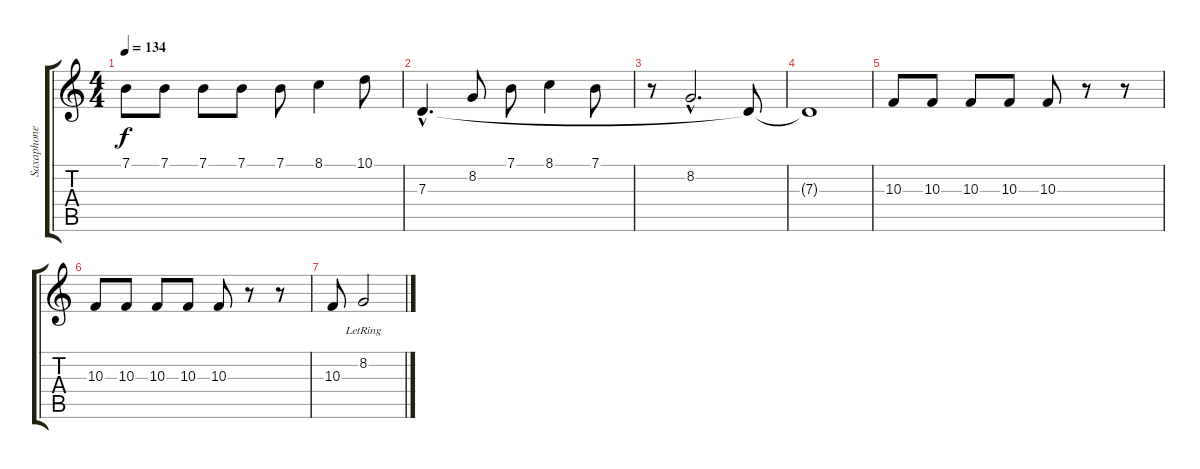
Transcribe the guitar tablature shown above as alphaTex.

\track ("Saxaphone" "Saxaphone") {instrument sopranosax}
\staff {score tabs}
\tuning (E4 B3 G3 D3 A2 E2) {hide}
\ts (4 4)
\tempo 134
\clef g2
\ks c
7.1.8{dy f} 7.1.8 7.1.8 7.1.8 7.1.8 8.1.4 10.1.8 |
7.3{hac t}.4{d} 8.2.8 7.1.8 8.1.4 7.1.8 |
r.8 8.2{hac}.2{d} 7.3{t}.8 |
7.3{t}.1 |
10.3.8 10.3.8 10.3.8 10.3.8 10.3.8 r.8 r.8 |
10.3.8 10.3.8 10.3.8 10.3.8 10.3.8 r.8 r.8 |
10.3.8 8.2{lr}.2
